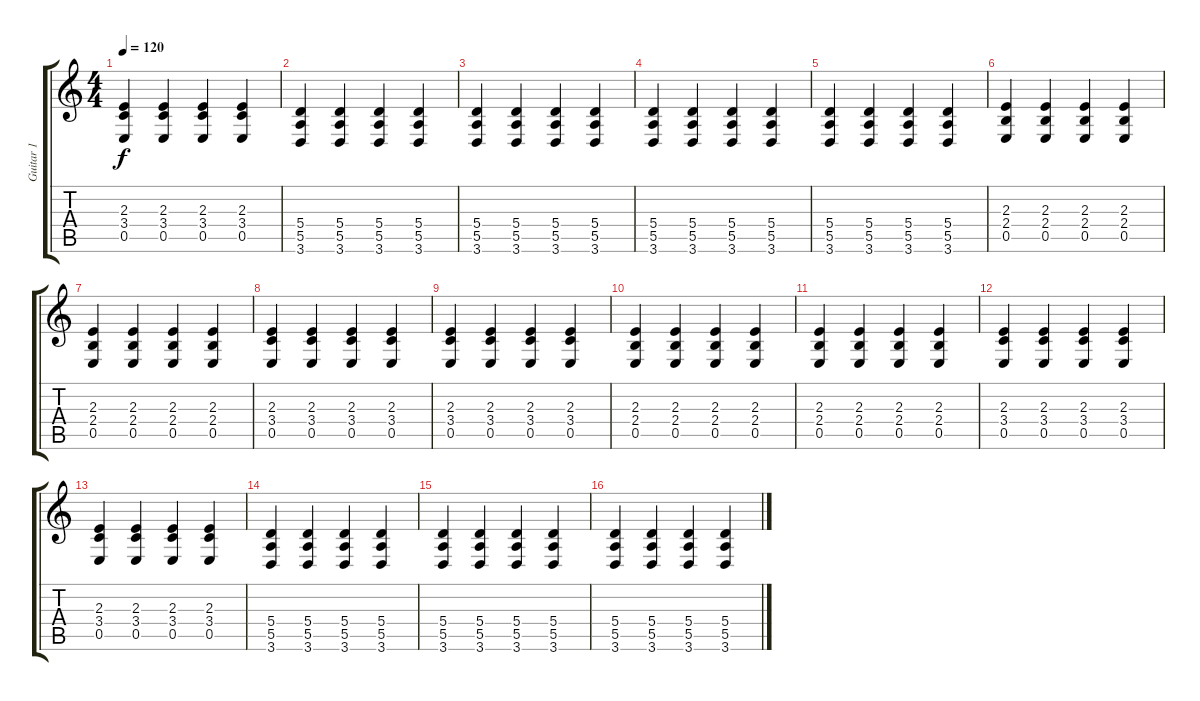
\track ("Guitar 1" "Guitar 1") {instrument distortionguitar}
\staff {score tabs}
\tuning (B3 Gb3 D3 A2 E2 B1) {hide}
\ts (4 4)
\tempo 120
\clef g2
\ks c
(2.3 3.4 0.5).4{dy f} (2.3 3.4 0.5).4 (2.3 3.4 0.5).4 (2.3 3.4 0.5).4 |
(5.4 5.5 3.6).4 (5.4 5.5 3.6).4 (5.4 5.5 3.6).4 (5.4 5.5 3.6).4 |
(5.4 5.5 3.6).4 (5.4 5.5 3.6).4 (5.4 5.5 3.6).4 (5.4 5.5 3.6).4 |
(5.4 5.5 3.6).4 (5.4 5.5 3.6).4 (5.4 5.5 3.6).4 (5.4 5.5 3.6).4 |
(5.4 5.5 3.6).4 (5.4 5.5 3.6).4 (5.4 5.5 3.6).4 (5.4 5.5 3.6).4 |
(2.3 2.4 0.5).4 (2.3 2.4 0.5).4 (2.3 2.4 0.5).4 (2.3 2.4 0.5).4 |
(2.3 2.4 0.5).4 (2.3 2.4 0.5).4 (2.3 2.4 0.5).4 (2.3 2.4 0.5).4 |
(2.3 3.4 0.5).4 (2.3 3.4 0.5).4 (2.3 3.4 0.5).4 (2.3 3.4 0.5).4 |
(2.3 3.4 0.5).4 (2.3 3.4 0.5).4 (2.3 3.4 0.5).4 (2.3 3.4 0.5).4 |
(2.3 2.4 0.5).4 (2.3 2.4 0.5).4 (2.3 2.4 0.5).4 (2.3 2.4 0.5).4 |
(2.3 2.4 0.5).4 (2.3 2.4 0.5).4 (2.3 2.4 0.5).4 (2.3 2.4 0.5).4 |
(2.3 3.4 0.5).4 (2.3 3.4 0.5).4 (2.3 3.4 0.5).4 (2.3 3.4 0.5).4 |
(2.3 3.4 0.5).4 (2.3 3.4 0.5).4 (2.3 3.4 0.5).4 (2.3 3.4 0.5).4 |
(5.4 5.5 3.6).4 (5.4 5.5 3.6).4 (5.4 5.5 3.6).4 (5.4 5.5 3.6).4 |
(5.4 5.5 3.6).4 (5.4 5.5 3.6).4 (5.4 5.5 3.6).4 (5.4 5.5 3.6).4 |
(5.4 5.5 3.6).4 (5.4 5.5 3.6).4 (5.4 5.5 3.6).4 (5.4 5.5 3.6).4
